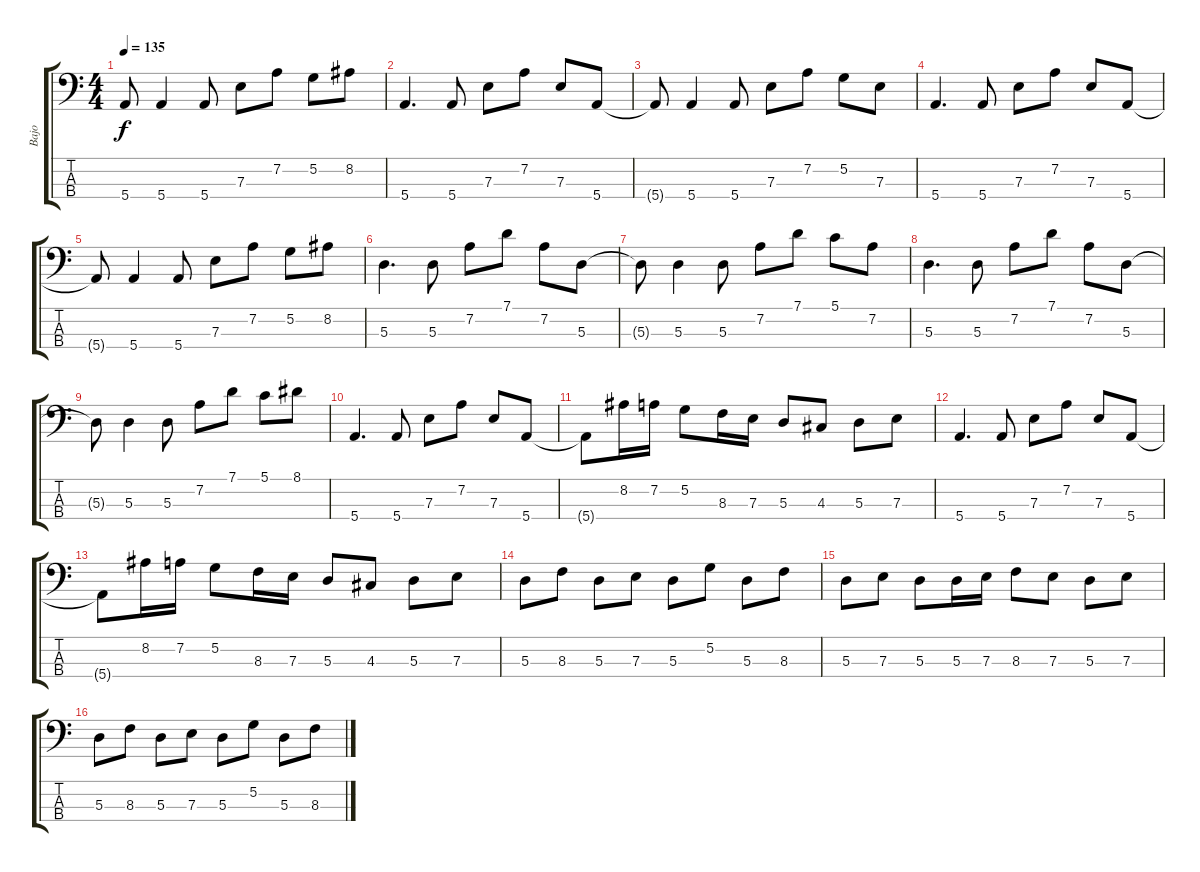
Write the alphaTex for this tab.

\track ("Bajo" "Bajo") {instrument electricbassfinger}
\staff {score tabs}
\tuning (G2 D2 A1 E1) {hide}
\ts (4 4)
\tempo 135
\clef f4
\ks aminor
5.4{t}.8{dy f} 5.4.4 5.4.8 7.3.8 7.2.8 5.2.8 8.2.8 |
5.4.4{d} 5.4.8 7.3.8 7.2.8 7.3.8 5.4.8 |
5.4{t}.8 5.4.4 5.4.8 7.3.8 7.2.8 5.2.8 7.3.8 |
5.4.4{d} 5.4.8 7.3.8 7.2.8 7.3.8 5.4.8 |
5.4{t}.8 5.4.4 5.4.8 7.3.8 7.2.8 5.2.8 8.2.8 |
5.3.4{d} 5.3.8 7.2.8 7.1.8 7.2.8 5.3.8 |
5.3{t}.8 5.3.4 5.3.8 7.2.8 7.1.8 5.1.8 7.2.8 |
5.3.4{d} 5.3.8 7.2.8 7.1.8 7.2.8 5.3.8 |
5.3{t}.8 5.3.4 5.3.8 7.2.8 7.1.8 5.1.8 8.1.8 |
5.4.4{d} 5.4.8 7.3.8 7.2.8 7.3.8 5.4.8 |
5.4{t}.8 8.2.16 7.2.16 5.2.8 8.3.16 7.3.16 5.3.8 4.3.8 5.3.8 7.3.8 |
5.4.4{d} 5.4.8 7.3.8 7.2.8 7.3.8 5.4.8 |
5.4{t}.8 8.2.16 7.2.16 5.2.8 8.3.16 7.3.16 5.3.8 4.3.8 5.3.8 7.3.8 |
5.3.8 8.3.8 5.3.8 7.3.8 5.3.8 5.2.8 5.3.8 8.3.8 |
5.3.8 7.3.8 5.3.8 5.3.16 7.3.16 8.3.8 7.3.8 5.3.8 7.3.8 |
5.3.8 8.3.8 5.3.8 7.3.8 5.3.8 5.2.8 5.3.8 8.3.8
